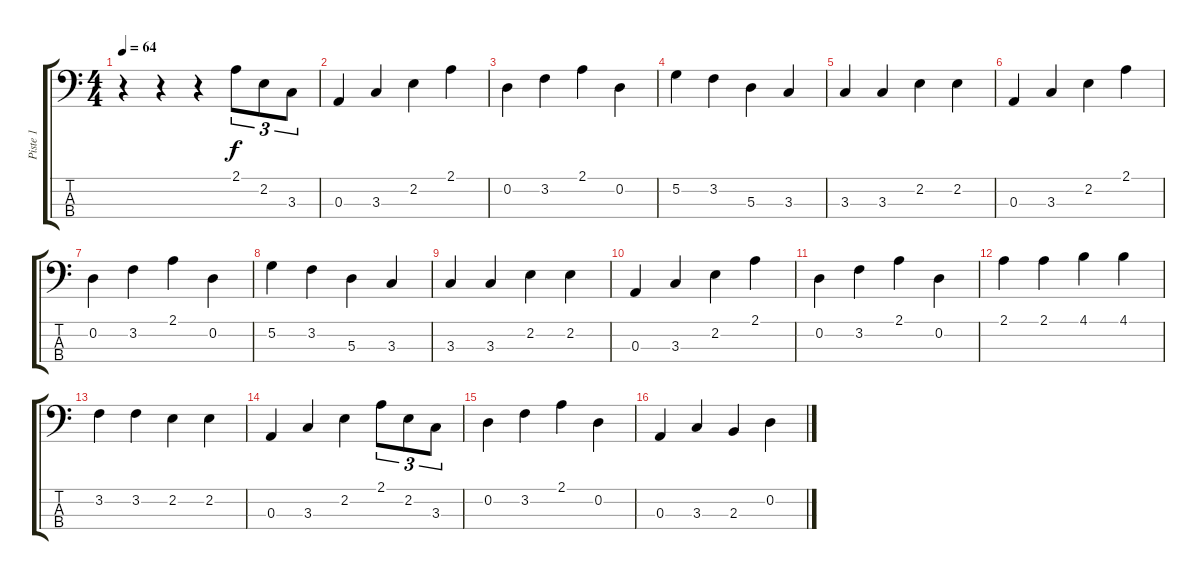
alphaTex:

\track ("Piste 1" "Piste 1") {instrument electricbassfinger}
\staff {score tabs}
\tuning (G2 D2 A1 E1) {hide}
\ts (4 4)
\tempo 64
\clef f4
\ks c
r.4{dy f instrument electricbassfinger} r.4 r.4 2.1.8{tu (3 2)} 2.2.8{tu (3 2)} 3.3.8{tu (3 2)} |
0.3.4 3.3.4 2.2.4 2.1.4 |
0.2.4 3.2.4 2.1.4 0.2.4 |
5.2.4 3.2.4 5.3.4 3.3.4 |
3.3.4 3.3.4 2.2.4 2.2.4 |
0.3.4 3.3.4 2.2.4 2.1.4 |
0.2.4 3.2.4 2.1.4 0.2.4 |
5.2.4 3.2.4 5.3.4 3.3.4 |
3.3.4 3.3.4 2.2.4 2.2.4 |
0.3.4 3.3.4 2.2.4 2.1.4 |
0.2.4 3.2.4 2.1.4 0.2.4 |
2.1.4 2.1.4 4.1.4 4.1.4 |
3.2.4 3.2.4 2.2.4 2.2.4 |
0.3.4 3.3.4 2.2.4 2.1.8{tu (3 2)} 2.2.8{tu (3 2)} 3.3.8{tu (3 2)} |
0.2.4 3.2.4 2.1.4 0.2.4 |
0.3.4 3.3.4 2.3.4 0.2.4
